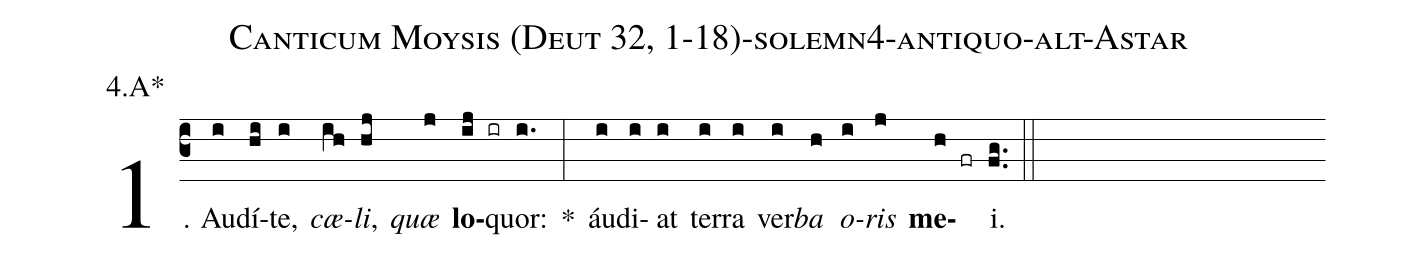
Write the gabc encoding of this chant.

name: Canticum Moysis (Deut 32, 1-18)-solemn4-antiquo-alt-Astar;
annotation: 4.A*;
%%
(c3)1. Au(i)dí(hi)te,(i) <i>cæ</i>(ih)<i>li</i>,(hj) <i>quæ</i>(j) <b>lo</b>(ij ir)quor:(i.) *(:) áu(i)di(i)at(i) ter(i)ra(i) ver(i)<i>ba</i>(h) <i>o</i>(i)<i>ris</i>(j) <b>me</b>(h fr)i.(fg..) (::)
